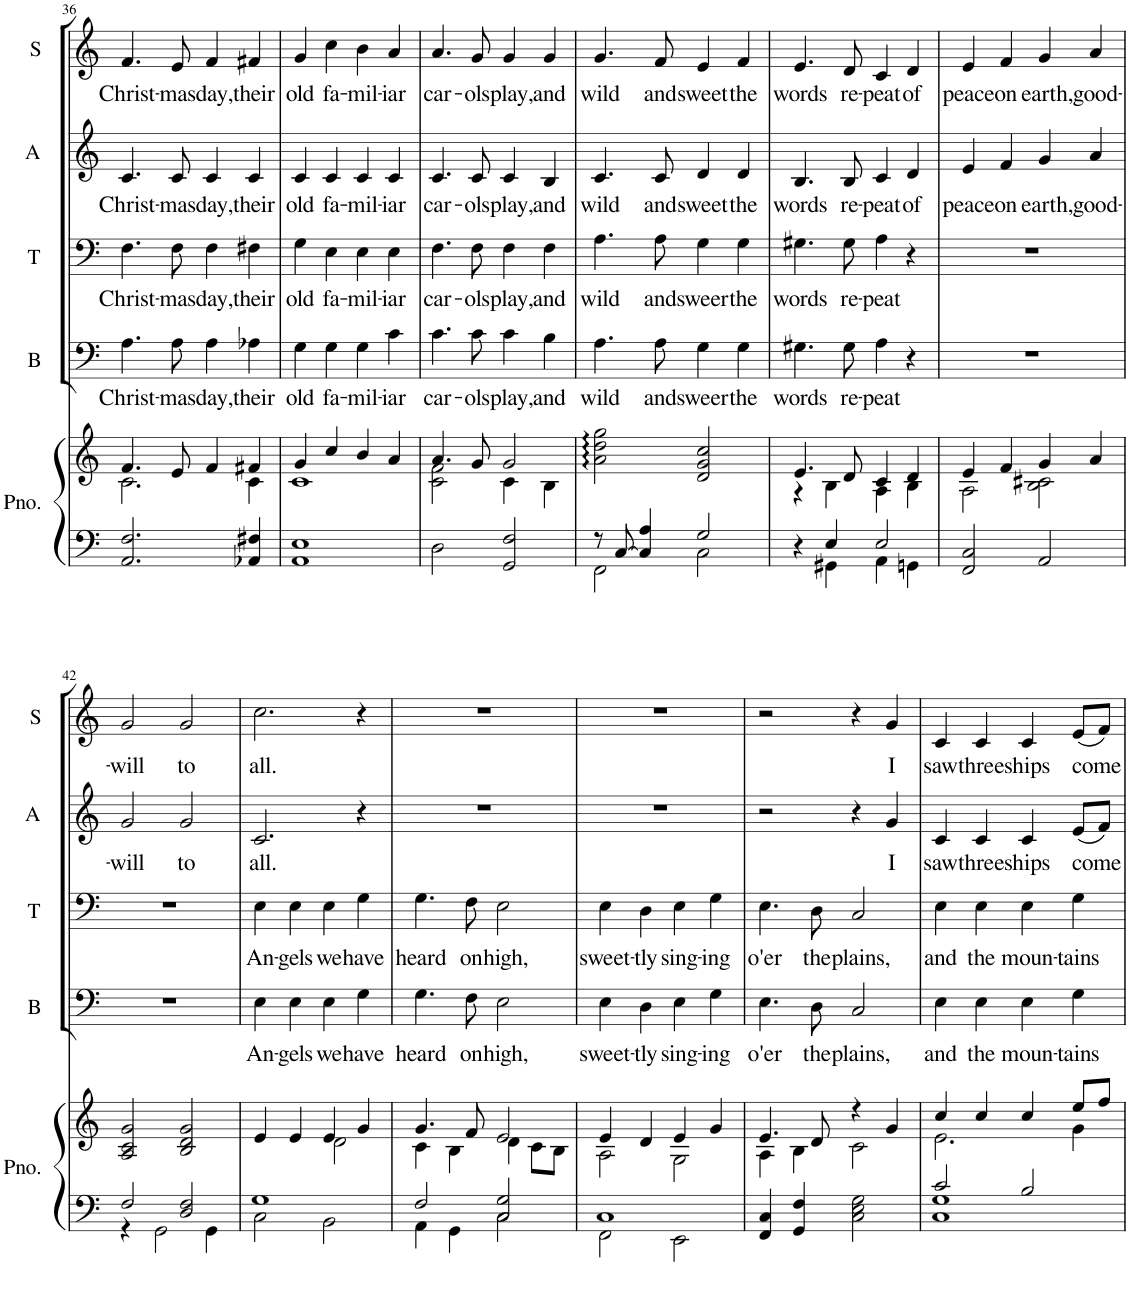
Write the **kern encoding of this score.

**kern	**kern	**kern	**text	**kern	**text	**kern	**text	**kern	**text
*part5	*part5	*part4	*part4	*part3	*part3	*part2	*part2	*part1	*part1
*staff6	*staff5	*staff4	*staff4	*staff3	*staff3	*staff2	*staff2	*staff1	*staff1
*I"Piano	*	*I"Bass	*	*I"Tenor	*	*I"Alto	*	*I"Soprano	*
*I'Pno.	*	*I'B	*	*I'T	*	*I'A	*	*I'S	*
!!LO:PB:g=z
*clefF4	*clefG2	*clefF4	*	*clefF4	*	*clefG2	*	*clefG2	*
*k[]	*k[]	*k[]	*	*k[]	*	*k[]	*	*k[]	*
*M4/4	*M4/4	*M4/4	*	*M4/4	*	*M4/4	*	*M4/4	*
=36	=36	=36	=36	=36	=36	=36	=36	=36	=36
*	*^	*	*	*	*	*	*	*	*
!	!	!	!	!LO:LY:b	!	!LO:LY:b	!	!LO:LY:b	!	!LO:LY:b
2.AA/ 2.F/	4.f/	2.c\	4.A\	Christ-	4.F\	Christ-	4.c/	Christ-	4.f/	Christ-
!	!	!	!	!LO:LY:b	!	!LO:LY:b	!	!LO:LY:b	!	!LO:LY:b
.	8e/	.	8A\	-mas	8F\	-mas	8c/	-mas	8e/	-mas
!	!	!	!	!LO:LY:b	!	!LO:LY:b	!	!LO:LY:b	!	!LO:LY:b
.	4f/	.	4A\	day,	4F\	day,	4c/	day,	4f/	day,
!	!	!	!	!LO:LY:b	!	!LO:LY:b	!	!LO:LY:b	!	!LO:LY:b
4AA-X/ 4F#X/	4f#X/	4c\	4A-X\	their	4F#X\	their	4c/	their	4f#X/	their
=37	=37	=37	=37	=37	=37	=37	=37	=37	=37	=37
!	!	!	!	!LO:LY:b	!	!LO:LY:b	!	!LO:LY:b	!	!LO:LY:b
1AA 1E	4g/	1c	4G\	old	4G\	old	4c/	old	4g/	old
!	!	!	!	!LO:LY:b	!	!LO:LY:b	!	!LO:LY:b	!	!LO:LY:b
.	4cc/	.	4G\	fa-	4E\	fa-	4c/	fa-	4cc\	fa-
!	!	!	!	!LO:LY:b	!	!LO:LY:b	!	!LO:LY:b	!	!LO:LY:b
.	4b/	.	4G\	-mil-	4E\	-mil-	4c/	-mil-	4b\	-mil-
!	!	!	!	!LO:LY:b	!	!LO:LY:b	!	!LO:LY:b	!	!LO:LY:b
.	4a/	.	4c\	-iar	4E\	-iar	4c/	-iar	4a/	-iar
=38	=38	=38	=38	=38	=38	=38	=38	=38	=38	=38
!	!	!	!	!LO:LY:b	!	!LO:LY:b	!	!LO:LY:b	!	!LO:LY:b
2D\	4.a/	2c\ 2f\	4.c\	car-	4.F\	car-	4.c/	car-	4.a/	car-
!	!	!	!	!LO:LY:b	!	!LO:LY:b	!	!LO:LY:b	!	!LO:LY:b
.	8g/	.	8c\	-ols	8F\	-ols	8c/	-ols	8g/	-ols
!	!	!	!	!LO:LY:b	!	!LO:LY:b	!	!LO:LY:b	!	!LO:LY:b
2GG/ 2F/	2g/	4c\	4c\	play,	4F\	play,	4c/	play,	4g/	play,
!	!	!	!	!LO:LY:b	!	!LO:LY:b	!	!LO:LY:b	!	!LO:LY:b
.	.	4B\	4B\	and	4F\	and	4B/	and	4g/	and
=39	=39	=39	=39	=39	=39	=39	=39	=39	=39	=39
*^	*	*	*	*	*	*	*	*	*	*
!	!	!	!	!	!LO:LY:b	!	!LO:LY:b	!	!LO:LY:b	!	!LO:LY:b
*	*	*v	*v	*	*	*	*	*	*	*	*
8r	2FF\	2a\ 2dd\ 2gg\	4.A\	wild	4.A\	wild	4.c/	wild	4.g/	wild
[8C/	.	.	.	.	.	.	.	.	.	.
4C/] 4A/	.	.	.	.	.	.	.	.	.	.
!	!	!	!	!LO:LY:b	!	!LO:LY:b	!	!LO:LY:b	!	!LO:LY:b
.	.	.	8A\	and	8A\	and	8c/	and	8f/	and
!	!	!	!	!LO:LY:b	!	!LO:LY:b	!	!LO:LY:b	!	!LO:LY:b
2G/	2C\	2d/ 2g/ 2cc/	4G\	sweer	4G\	sweer	4d/	sweet	4e/	sweet
!	!	!	!	!LO:LY:b	!	!LO:LY:b	!	!LO:LY:b	!	!LO:LY:b
.	.	.	4G\	the	4G\	the	4d/	the	4f/	the
=40	=40	=40	=40	=40	=40	=40	=40	=40	=40	=40
*	*	*^	*	*	*	*	*	*	*	*
!	!	!	!	!	!LO:LY:b	!	!LO:LY:b	!	!LO:LY:b	!	!LO:LY:b
4r	4ryy	4.e/	4r	4.G#X\	words	4.G#X\	words	4.B/	words	4.e/	words
4E/	4GG#X\	.	4B\	.	.	.	.	.	.	.	.
!	!	!	!	!	!LO:LY:b	!	!LO:LY:b	!	!LO:LY:b	!	!LO:LY:b
.	.	8d/	.	8G#\	re-	8G#\	re-	8B/	re-	8d/	re-
!	!	!	!	!	!LO:LY:b	!	!LO:LY:b	!	!LO:LY:b	!	!LO:LY:b
2E/	4AA\	4c/	4A\	4A\	-peat	4A\	-peat	4c/	-peat	4c/	-peat
!	!	!	!	!	!	!	!	!	!LO:LY:b	!	!LO:LY:b
.	4GGn\	4d/	4B\	4r	.	4r	.	4d/	of	4d/	of
=41	=41	=41	=41	=41	=41	=41	=41	=41	=41	=41	=41
!	!	!	!	!	!	!	!	!	!LO:LY:b	!	!LO:LY:b
*v	*v	*	*	*	*	*	*	*	*	*	*
2FF/ 2C/	4e/	2A\	1r	.	1r	.	4e/	peace	4e/	peace
!	!	!	!	!	!	!	!	!LO:LY:b	!	!LO:LY:b
.	4f/	.	.	.	.	.	4f/	on	4f/	on
!	!	!	!	!	!	!	!	!LO:LY:b	!	!LO:LY:b
2AA/	4g/	2B\ 2c#X\	.	.	.	.	4g/	earth,	4g/	earth,
!	!	!	!	!	!	!	!	!LO:LY:b	!	!LO:LY:b
.	4a/	.	.	.	.	.	4a/	good-	4a/	good-
*	*v	*v	*	*	*	*	*	*	*	*
!!LO:LB:g=z
=42	=42	=42	=42	=42	=42	=42	=42	=42	=42
*^	*	*	*	*	*	*	*	*	*
!	!	!	!	!	!	!	!	!LO:LY:b	!	!LO:LY:b
2F/	4r	2A/ 2c/ 2g/	1r	.	1r	.	2g/	-will	2g/	-will
.	2GG\	.	.	.	.	.	.	.	.	.
!	!	!	!	!	!	!	!	!LO:LY:b	!	!LO:LY:b
2D/ 2F/	.	2B/ 2d/ 2g/	.	.	.	.	2g/	to	2g/	to
.	4GG\	.	.	.	.	.	.	.	.	.
=43	=43	=43	=43	=43	=43	=43	=43	=43	=43	=43
*	*	*^	*	*	*	*	*	*	*	*
!	!	!	!	!	!LO:LY:b	!	!LO:LY:b	!	!LO:LY:b	!	!LO:LY:b
1G	2C\	4e/	2ryy	4E\	An-	4E\	An-	2.c/	all.	2.cc\	all.
!	!	!	!	!	!LO:LY:b	!	!LO:LY:b	!	!	!	!
.	.	4e/	.	4E\	-gels	4E\	-gels	.	.	.	.
!	!	!	!	!	!LO:LY:b	!	!LO:LY:b	!	!	!	!
.	2BB\	4e/	2d\	4E\	we	4E\	we	.	.	.	.
!	!	!	!	!	!LO:LY:b	!	!LO:LY:b	!	!	!	!
.	.	4g/	.	4G\	have	4G\	have	4r	.	4r	.
=44	=44	=44	=44	=44	=44	=44	=44	=44	=44	=44	=44
!	!	!	!	!	!LO:LY:b	!	!LO:LY:b	!	!	!	!
2F/	4AA\	4.g/	4c\	4.G\	heard	4.G\	heard	1r	.	1r	.
.	4GG\	.	4B\	.	.	.	.	.	.	.	.
!	!	!	!	!	!LO:LY:b	!	!LO:LY:b	!	!	!	!
.	.	8f/	.	8F\	on	8F\	on	.	.	.	.
!	!	!	!	!	!LO:LY:b	!	!LO:LY:b	!	!	!	!
2C/ 2G/	2C\	2e/	4d\	2E\	high,	2E\	high,	.	.	.	.
.	.	.	8c\L	.	.	.	.	.	.	.	.
.	.	.	8B\J	.	.	.	.	.	.	.	.
=45	=45	=45	=45	=45	=45	=45	=45	=45	=45	=45	=45
!	!	!	!	!	!LO:LY:b	!	!LO:LY:b	!	!	!	!
1C	2FF\	4e/	2A\	4E\	sweet-	4E\	sweet-	1r	.	1r	.
!	!	!	!	!	!LO:LY:b	!	!LO:LY:b	!	!	!	!
.	.	4d/	.	4D\	-tly	4D\	-tly	.	.	.	.
!	!	!	!	!	!LO:LY:b	!	!LO:LY:b	!	!	!	!
.	2EE\	4e/	2G\	4E\	sing-	4E\	sing-	.	.	.	.
!	!	!	!	!	!LO:LY:b	!	!LO:LY:b	!	!	!	!
.	.	4g/	.	4G\	-ing	4G\	-ing	.	.	.	.
*v	*v	*	*	*	*	*	*	*	*	*	*
=46	=46	=46	=46	=46	=46	=46	=46	=46	=46	=46
!	!	!	!	!LO:LY:b	!	!LO:LY:b	!	!	!	!
4FF/ 4C/	4.e/	4A\	4.E\	o'er	4.E\	o'er	2r	.	2r	.
4GG/ 4F/	.	4B\	.	.	.	.	.	.	.	.
!	!	!	!	!LO:LY:b	!	!LO:LY:b	!	!	!	!
.	8d/	.	8D\	the	8D\	the	.	.	.	.
!	!	!	!	!LO:LY:b	!	!LO:LY:b	!	!	!	!
2C\ 2E\ 2G\	4r	2c\	2C/	plains,	2C/	plains,	4r	.	4r	.
!	!	!	!	!	!	!	!	!LO:LY:b	!	!LO:LY:b
.	4g/	.	.	.	.	.	4g/	I	4g/	I
=47	=47	=47	=47	=47	=47	=47	=47	=47	=47	=47
*^	*	*	*	*	*	*	*	*	*	*
!	!	!	!	!	!LO:LY:b	!	!LO:LY:b	!	!LO:LY:b	!	!LO:LY:b
2c/	1C 1G	4cc/	2.e\	4E\	and	4E\	and	4c/	saw	4c/	saw
!	!	!	!	!	!LO:LY:b	!	!LO:LY:b	!	!LO:LY:b	!	!LO:LY:b
.	.	4cc/	.	4E\	the	4E\	the	4c/	three	4c/	three
!	!	!	!	!	!LO:LY:b	!	!LO:LY:b	!	!LO:LY:b	!	!LO:LY:b
2B/	.	4cc/	.	4E\	moun-	4E\	moun-	4c/	ships	4c/	ships
!	!	!	!	!	!LO:LY:b	!	!LO:LY:b	!	!LO:LY:b	!	!LO:LY:b
.	.	8ee/L	4g\	4G\	-tains	4G\	-tains	(8e/L	come	(8e/L	come
.	.	8ff/J	.	.	.	.	.	8f/J)	.	8f/J)	.
*v	*v	*	*	*	*	*	*	*	*	*	*
*	*v	*v	*	*	*	*	*	*	*	*
=	=	=	=	=	=	=	=	=	=
*-	*-	*-	*-	*-	*-	*-	*-	*-	*-
